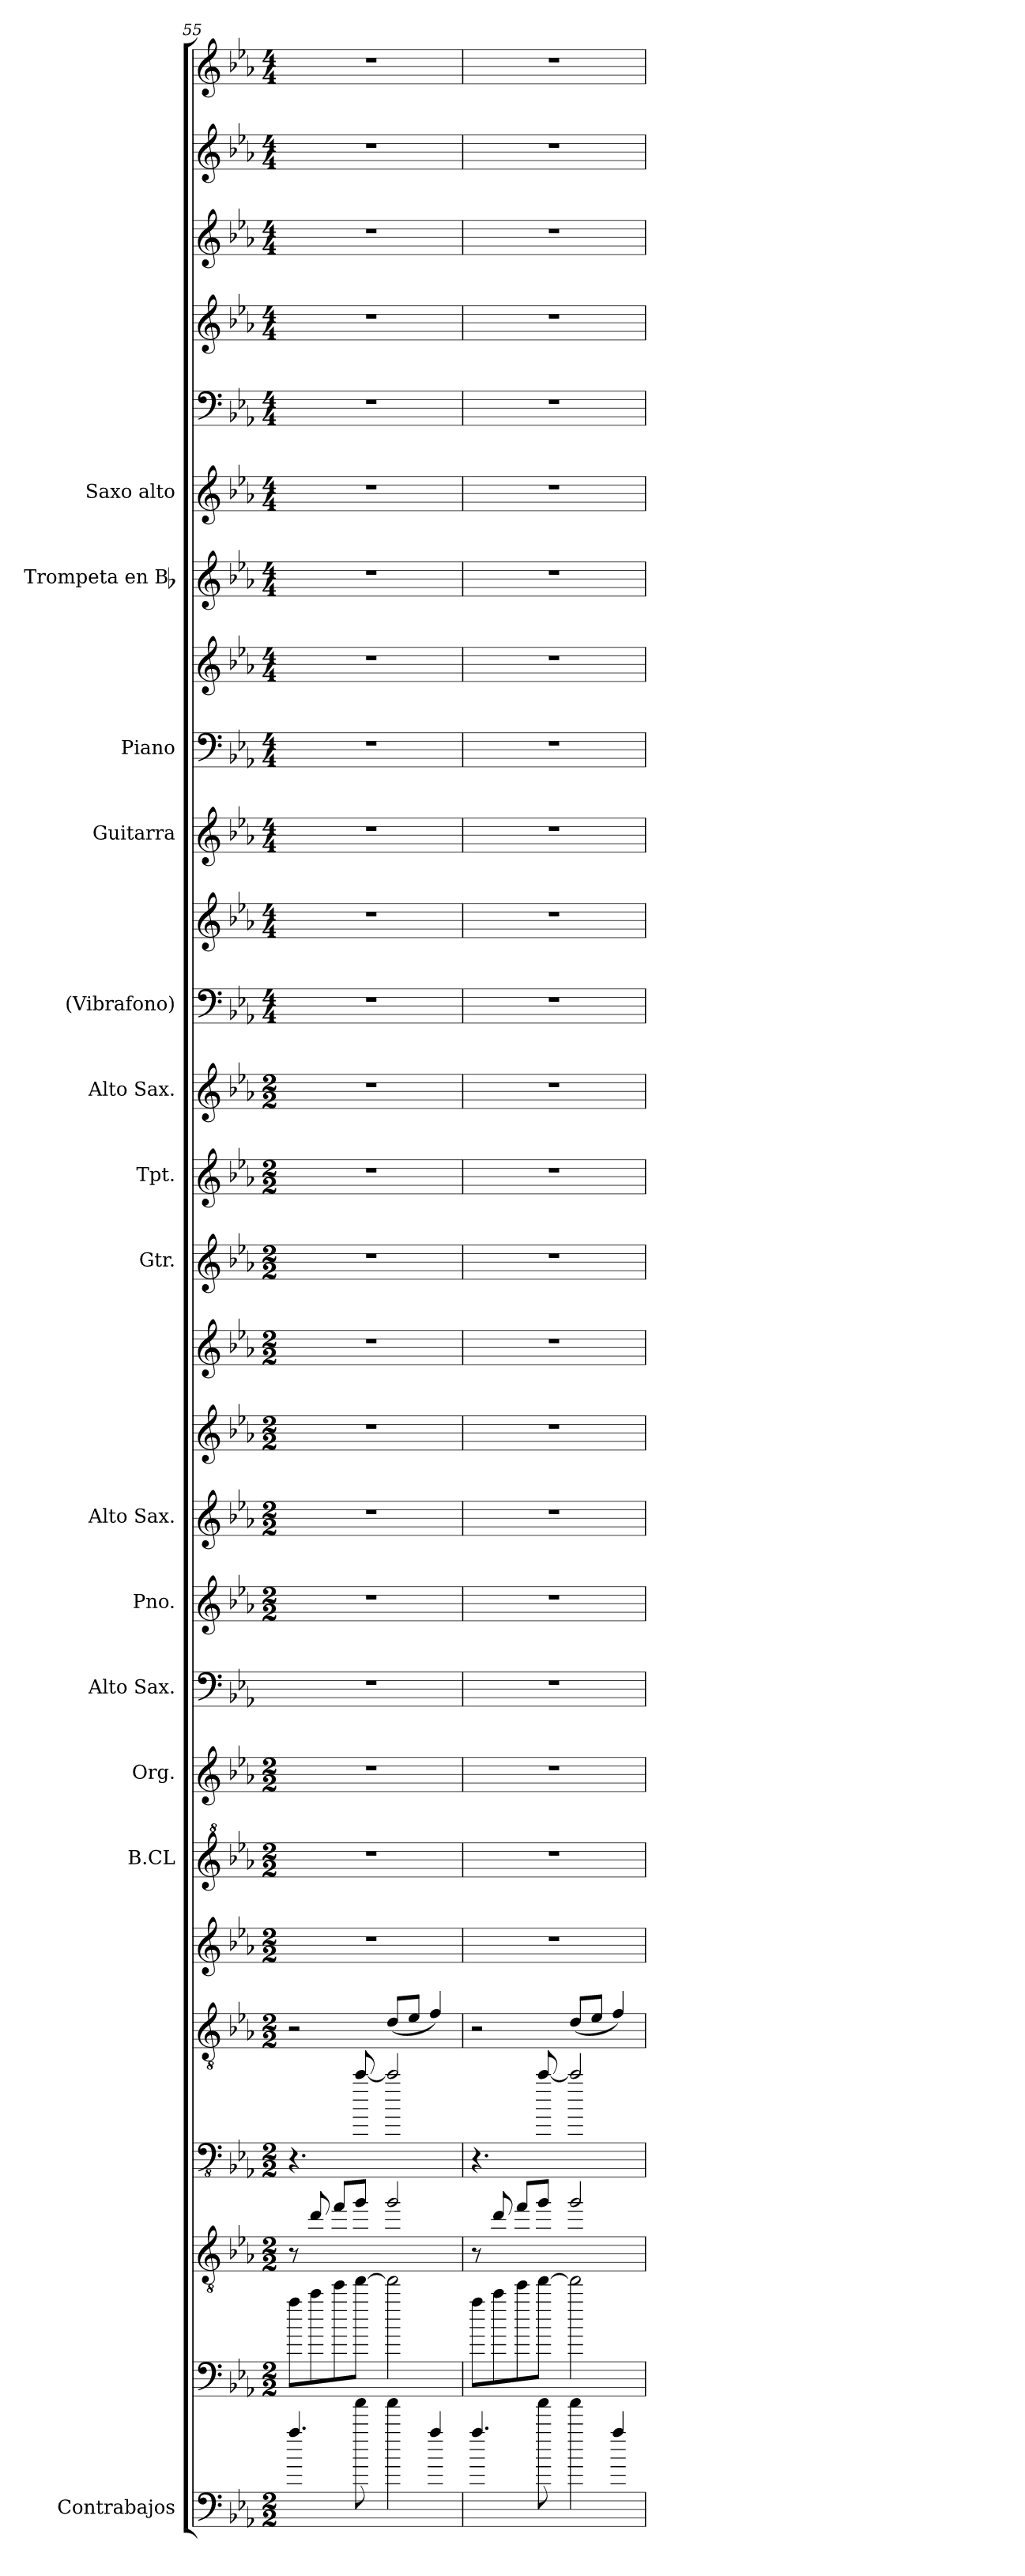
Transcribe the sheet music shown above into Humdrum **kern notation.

**kern	**kern	**kern	**kern	**kern	**kern	**kern	**kern	**kern	**kern	**kern	**kern	**kern	**kern	**kern	**kern	**kern	**kern	**kern	**kern	**kern	**kern	**kern	**kern	**kern	**kern	**kern	**kern
*part17	*part17	*part17	*part17	*part17	*part16	*part15	*part14	*part13	*part12	*part11	*part10	*part9	*part8	*part7	*part6	*part5	*part5	*part4	*part3	*part3	*part2	*part1	*part1	*part1	*part1	*part1	*part1
*staff28	*staff27	*staff26	*staff25	*staff24	*staff23	*staff22	*staff21	*staff20	*staff19	*staff18	*staff17	*staff16	*staff15	*staff14	*staff13	*staff12	*staff11	*staff10	*staff9	*staff8	*staff7	*staff6	*staff5	*staff4	*staff3	*staff2	*staff1
*I"Contrabajos	*	*	*	*	*	*I"B.CL	*I"Org.	*I"Alto Sax.	*I"Pno.	*I"Alto Sax.	*	*	*I"Gtr.	*I"Tpt.	*I"Alto Sax.	*I"(Vibrafono)	*	*I"Guitarra	*I"Piano	*	*I"Trompeta en Bb	*I"Saxo alto	*	*	*	*	*
*I'Cb	*	*	*	*	*	*	*	*	*I'Pno	*I'Sax	*	*	*	*	*I'Sax	*	*	*	*I'Pno	*	*	*I'A	*	*	*	*	*
*clefF4	*clefF4	*clefGv2	*clefFv4	*clefGv2	*clefG2	*clefG^2	*clefG2	*clefF4	*clefG2	*clefG2	*clefG2	*clefG2	*clefG2	*clefG2	*clefG2	*clefF4	*clefG2	*clefG2	*clefF4	*clefG2	*clefG2	*clefG2	*clefF4	*clefG2	*clefG2	*clefG2	*clefG2
*ITrd7c12	*ITrd7c12	*ITrd7c12	*ITrd7c12	*ITrd7c12	*	*ITrd8c14	*	*	*	*	*	*	*	*	*	*	*	*	*	*	*	*	*	*	*	*	*
*k[b-e-a-]	*k[b-e-a-]	*k[b-e-a-]	*k[b-e-a-]	*k[b-e-a-]	*k[b-e-a-]	*k[b-e-a-]	*k[b-e-a-]	*k[b-e-a-]	*k[b-e-a-]	*k[b-e-a-]	*k[b-e-a-]	*k[b-e-a-]	*k[b-e-a-]	*k[b-e-a-]	*k[b-e-a-]	*k[b-e-a-]	*k[b-e-a-]	*k[b-e-a-]	*k[b-e-a-]	*k[b-e-a-]	*k[b-e-a-]	*k[b-e-a-]	*k[b-e-a-]	*k[b-e-a-]	*k[b-e-a-]	*k[b-e-a-]	*k[b-e-a-]
*E-:	*E-:	*E-:	*E-:	*E-:	*E-:	*E-:	*E-:	*E-:	*E-:	*E-:	*E-:	*E-:	*E-:	*E-:	*E-:	*E-:	*E-:	*E-:	*E-:	*E-:	*E-:	*E-:	*E-:	*E-:	*E-:	*E-:	*E-:
*M2/2	*M2/2	*M2/2	*M2/2	*M2/2	*M2/2	*M2/2	*M2/2	*	*M2/2	*M2/2	*M2/2	*M2/2	*M2/2	*M2/2	*M2/2	*M4/4	*M4/4	*M4/4	*M4/4	*M4/4	*M4/4	*M4/4	*M4/4	*M4/4	*M4/4	*M4/4	*M4/4
=55	=55	=55	=55	=55	=55	=55	=55	=55	=55	=55	=55	=55	=55	=55	=55	=55	=55	=55	=55	=55	=55	=55	=55	=55	=55	=55	=55
*^	*	*	*	*	*	*	*	*	*	*	*	*	*	*	*	*	*	*	*	*	*	*	*	*	*	*	*
4.a-/	1ryy	8a-\L	8r	4.r	2r	1r	1r	1r	1r	1r	1r	1r	1r	1r	1r	1r	1r	1r	1r	1r	1r	1r	1r	1r	1r	1r	1r	1r
.	.	8cc\	8d/	.	.	.	.	.	.	.	.	.	.	.	.	.	.	.	.	.	.	.	.	.	.	.	.	.
.	.	8ee-\	8f/L	.	.	.	.	.	.	.	.	.	.	.	.	.	.	.	.	.	.	.	.	.	.	.	.	.
8aa-\	.	[8ff\J	8g/J	[8c/	.	.	.	.	.	.	.	.	.	.	.	.	.	.	.	.	.	.	.	.	.	.	.	.
4aa-\	.	2ff\]	2g/	2c/]	(8D/L	.	.	.	.	.	.	.	.	.	.	.	.	.	.	.	.	.	.	.	.	.	.	.
.	.	.	.	.	8E-/J	.	.	.	.	.	.	.	.	.	.	.	.	.	.	.	.	.	.	.	.	.	.	.
4a-/	.	.	.	.	4F/)	.	.	.	.	.	.	.	.	.	.	.	.	.	.	.	.	.	.	.	.	.	.	.
=56	=56	=56	=56	=56	=56	=56	=56	=56	=56	=56	=56	=56	=56	=56	=56	=56	=56	=56	=56	=56	=56	=56	=56	=56	=56	=56	=56	=56
4.a-/	1ryy	8a-\L	8r	4.r	2r	1r	1r	1r	1r	1r	1r	1r	1r	1r	1r	1r	1r	1r	1r	1r	1r	1r	1r	1r	1r	1r	1r	1r
.	.	8cc\	8d/	.	.	.	.	.	.	.	.	.	.	.	.	.	.	.	.	.	.	.	.	.	.	.	.	.
.	.	8ee-\	8f/L	.	.	.	.	.	.	.	.	.	.	.	.	.	.	.	.	.	.	.	.	.	.	.	.	.
8aa-\	.	[8ff\J	8g/J	[8c/	.	.	.	.	.	.	.	.	.	.	.	.	.	.	.	.	.	.	.	.	.	.	.	.
4aa-\	.	2ff\]	2g/	2c/]	(8D/L	.	.	.	.	.	.	.	.	.	.	.	.	.	.	.	.	.	.	.	.	.	.	.
.	.	.	.	.	8E-/J	.	.	.	.	.	.	.	.	.	.	.	.	.	.	.	.	.	.	.	.	.	.	.
4a-/	.	.	.	.	4F/)	.	.	.	.	.	.	.	.	.	.	.	.	.	.	.	.	.	.	.	.	.	.	.
*v	*v	*	*	*	*	*	*	*	*	*	*	*	*	*	*	*	*	*	*	*	*	*	*	*	*	*	*	*
=	=	=	=	=	=	=	=	=	=	=	=	=	=	=	=	=	=	=	=	=	=	=	=	=	=	=	=
*-	*-	*-	*-	*-	*-	*-	*-	*-	*-	*-	*-	*-	*-	*-	*-	*-	*-	*-	*-	*-	*-	*-	*-	*-	*-	*-	*-
